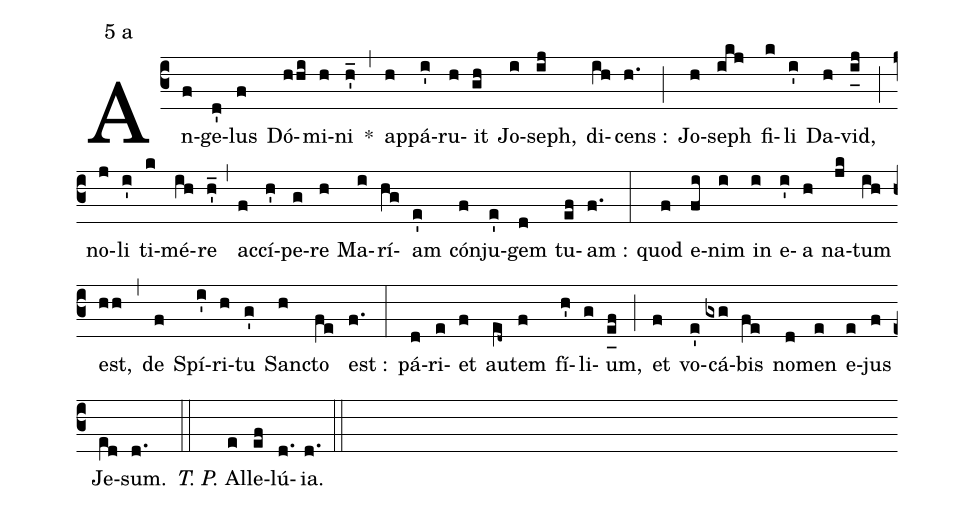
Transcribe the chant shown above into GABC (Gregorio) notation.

mode:5 a;
%%
(c3) An(f)ge(d')lus(f) Dó(hhi)mi(h)ni(h'_) *(,) ap(h)pá(i')ru(h)it(gh) Jo(i)seph,(ij) di(ih)cens :(h.) (;) Jo(h)seph(ikj) fi(k)li(i') Da(h)vid,(i_[uh:l]j) (;) no(j)li(i') ti(k)mé(ih)re(h'_) (,) ac(f)cí(h')pe(g)re(h) Ma(i)rí(hg)am(e') cón(f)ju(e')gem(d) tu(ef)am :(f.) (:) quod(f) e(fi)nim(i) in(i) e(i')a(h) na(jk)tum(ih) est,(hh) (,) de(f) Spí(i')ri(h)tu(g') San(h)cto(fe) est :(f.) (:) pá(d)ri(e)et(f) au(e[ll:1]d~)tem(f) fí(h')li(g)um,(e_[uh:l]f) (;) et(f) vo(e')cá(gxg)bis(fe) no(d)men(e) e(e)jus(f) Je(e[ll:1]d)sum.(d.) (::) <i>T. P.</i> Al(e)le(ef)lú(d.){ia}.(d.) (::)
